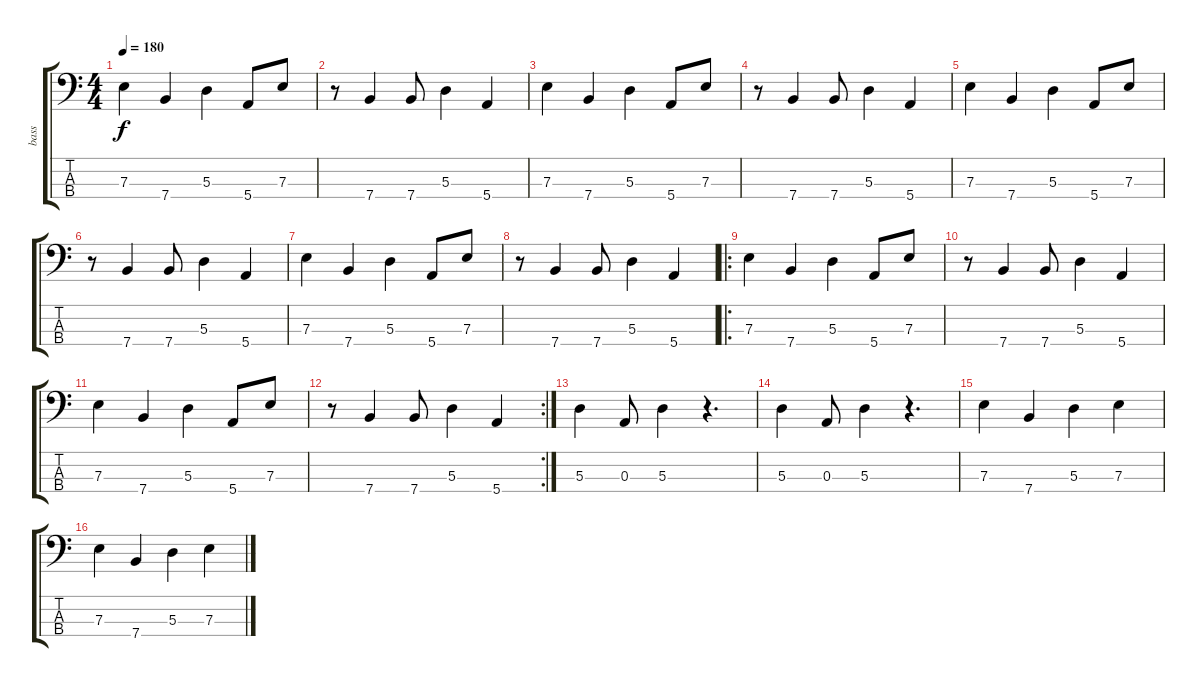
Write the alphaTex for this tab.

\track ("bass" "bass") {instrument electricbassfinger}
\staff {score tabs}
\tuning (G2 D2 A1 E1) {hide}
\ts (4 4)
\tempo 180
\clef f4
\ks c
7.3.4{dy f} 7.4.4 5.3.4 5.4.8 7.3.8 |
r.8 7.4.4 7.4.8 5.3.4 5.4.4 |
7.3.4 7.4.4 5.3.4 5.4.8 7.3.8 |
r.8 7.4.4 7.4.8 5.3.4 5.4.4 |
7.3.4 7.4.4 5.3.4 5.4.8 7.3.8 |
r.8 7.4.4 7.4.8 5.3.4 5.4.4 |
7.3.4 7.4.4 5.3.4 5.4.8 7.3.8 |
r.8 7.4.4 7.4.8 5.3.4 5.4.4 |
\ro
7.3.4 7.4.4 5.3.4 5.4.8 7.3.8 |
r.8 7.4.4 7.4.8 5.3.4 5.4.4 |
7.3.4 7.4.4 5.3.4 5.4.8 7.3.8 |
\rc 2
r.8 7.4.4 7.4.8 5.3.4 5.4.4 |
5.3.4 0.3.8 5.3.4 r.4{d} |
5.3.4 0.3.8 5.3.4 r.4{d} |
7.3.4 7.4.4 5.3.4 7.3.4 |
7.3.4 7.4.4 5.3.4 7.3.4
